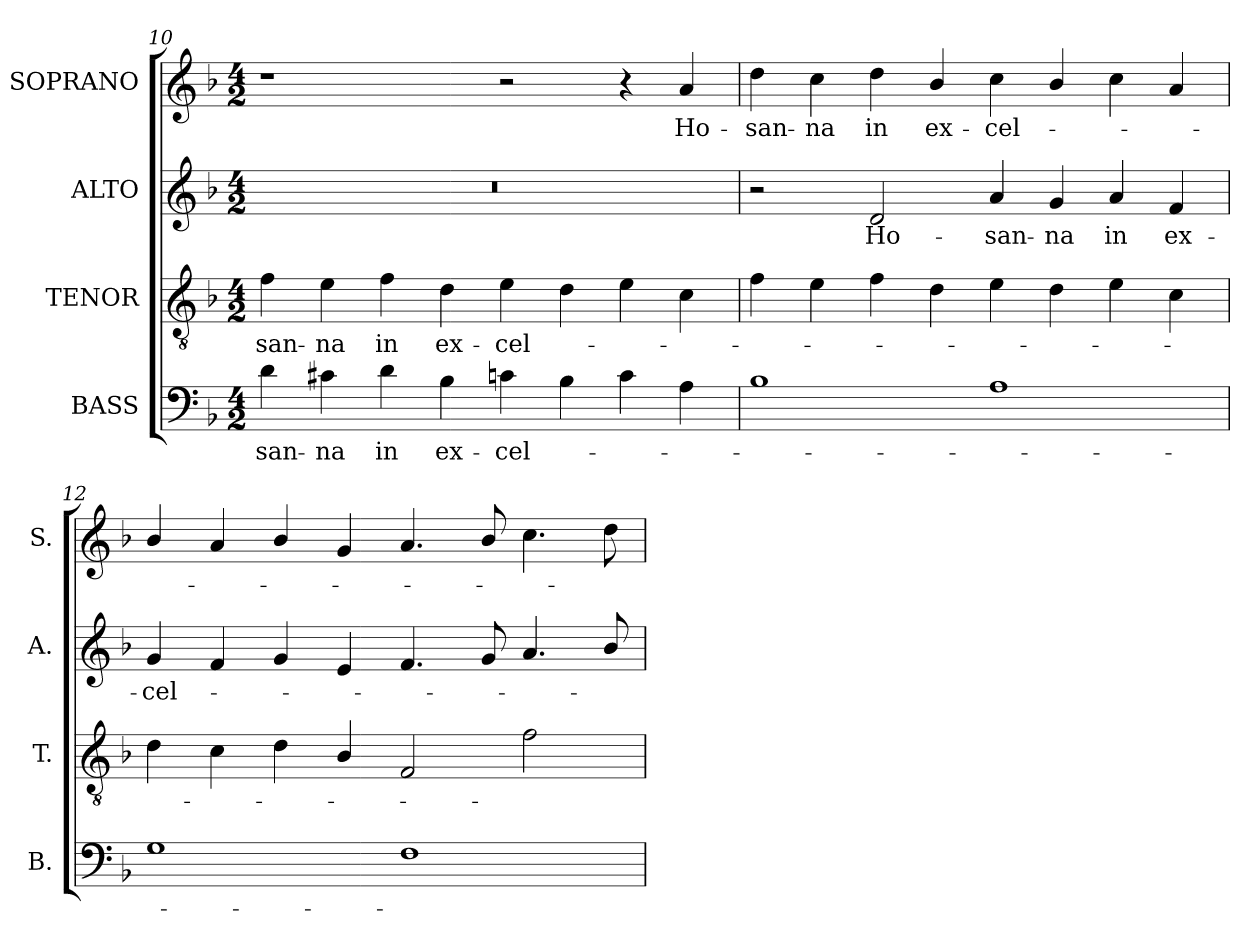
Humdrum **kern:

**kern	**text	**kern	**text	**kern	**text	**kern	**text
*part4	*part4	*part3	*part3	*part2	*part2	*part1	*part1
*staff4	*staff4	*staff3	*staff3	*staff2	*staff2	*staff1	*staff1
*I"BASS	*	*I"TENOR	*	*I"ALTO	*	*I"SOPRANO	*
*I'B.	*	*I'T.	*	*I'A.	*	*I'S.	*
!!LO:PB:g=z
*clefF4	*	*clefGv2	*	*clefG2	*	*clefG2	*
*	*	*ITrd7c12	*	*	*	*	*
*k[b-]	*	*k[b-]	*	*k[b-]	*	*k[b-]	*
*F:	*	*F:	*	*F:	*	*F:	*
*M4/2	*	*M4/2	*	*M4/2	*	*M4/2	*
=10	=10	=10	=10	=10	=10	=10	=10
!	!LO:LY:b:color=#000000	!	!	!	!	!	!
!	!	!	!LO:LY:b:color=#000000	!LO:N:vis=1	!	!	!
4di\	-san-	4Fi\	-san-	0r	.	1r	.
!	!LO:LY:b:color=#000000	!	!	!	!	!	!
!	!	!	!LO:LY:b:color=#000000	!	!	!	!
4c#Xi\	-na	4Ei\	-na	.	.	.	.
!	!LO:LY:b:color=#000000	!	!	!	!	!	!
!	!	!	!LO:LY:b:color=#000000	!	!	!	!
4di\	in	4Fi\	in	.	.	.	.
!	!LO:LY:b:color=#000000	!	!	!	!	!	!
!	!	!	!LO:LY:b:color=#000000	!	!	!	!
4B-i\	ex-	4Di\	ex-	.	.	.	.
!	!LO:LY:b:color=#000000	!	!	!	!	!	!
!	!	!	!LO:LY:b:color=#000000	!	!	!	!
4cni\	-cel-	4Ei\	-cel-	.	.	2r	.
4B-i\	.	4Di\	.	.	.	.	.
4ci\	.	4Ei\	.	.	.	4r	.
!	!	!	!	!	!	!	!LO:LY:b:color=#000000
4Ai\	.	4Ci\	.	.	.	4ai/	Ho-
=11	=11	=11	=11	=11	=11	=11	=11
!	!	!	!	!	!	!	!LO:LY:b:color=#000000
1B-i	.	4Fi\	.	2r	.	4ddi\	-san-
!	!	!	!	!	!	!	!LO:LY:b:color=#000000
.	.	4Ei\	.	.	.	4cci\	-na
!	!	!	!	!	!LO:LY:b:color=#000000	!	!
!	!	!	!	!	!	!	!LO:LY:b:color=#000000
.	.	4Fi\	.	2di/	Ho-	4ddi\	in
!	!	!	!	!	!	!	!LO:LY:b:color=#000000
.	.	4Di\	.	.	.	4b-i/	ex-
!	!	!	!	!	!LO:LY:b:color=#000000	!	!
!	!	!	!	!	!	!	!LO:LY:b:color=#000000
1Ai	.	4Ei\	.	4ai/	-san-	4cci\	-cel-
!	!	!	!	!	!LO:LY:b:color=#000000	!	!
.	.	4Di\	.	4gi/	-na	4b-i/	.
!	!	!	!	!	!LO:LY:b:color=#000000	!	!
.	.	4Ei\	.	4ai/	in	4cci\	.
!	!	!	!	!	!LO:LY:b:color=#000000	!	!
.	.	4Ci\	.	4fi/	ex-	4ai/	.
=12	=12	=12	=12	=12	=12	=12	=12
!	!	!	!	!	!LO:LY:b:color=#000000	!	!
1Gi	.	4Di\	.	4gi/	-cel-	4b-i/	.
.	.	4Ci\	.	4fi/	.	4ai/	.
.	.	4Di\	.	4gi/	.	4b-i/	.
.	.	4BB-i/	.	4ei/	.	4gi/	.
1Fi	.	2FFi/	.	4.fi/	.	4.ai/	.
.	.	.	.	8gi/	.	8b-i/	.
.	.	2Fi\	.	4.ai/	.	4.cci\	.
.	.	.	.	8b-i/	.	8ddi\	.
=	=	=	=	=	=	=	=
*-	*-	*-	*-	*-	*-	*-	*-
